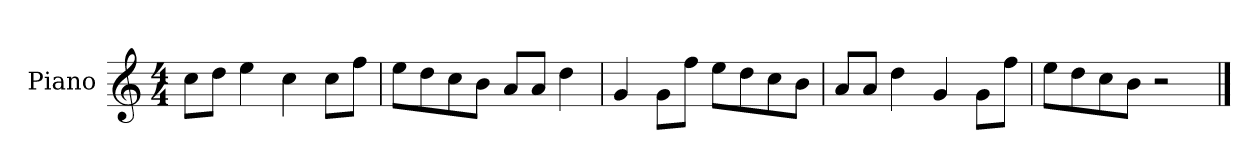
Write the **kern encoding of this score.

**kern
*part1
*staff1
*I"Piano
*I'P-no
*clefG2
*k[]
*M4/4
*MM90
=1
8cc\L
8dd\J
4ee\
4cc\
8cc\L
8ff\J
=2
8ee\L
8dd\
8cc\
8b\J
8a/L
8a/J
4dd\
=3
4g/
8g\L
8ff\J
8ee\L
8dd\
8cc\
8b\J
=4
8a/L
8a/J
4dd\
4g/
8g\L
8ff\J
=5
8ee\L
8dd\
8cc\
8b\J
2r
==
*-
